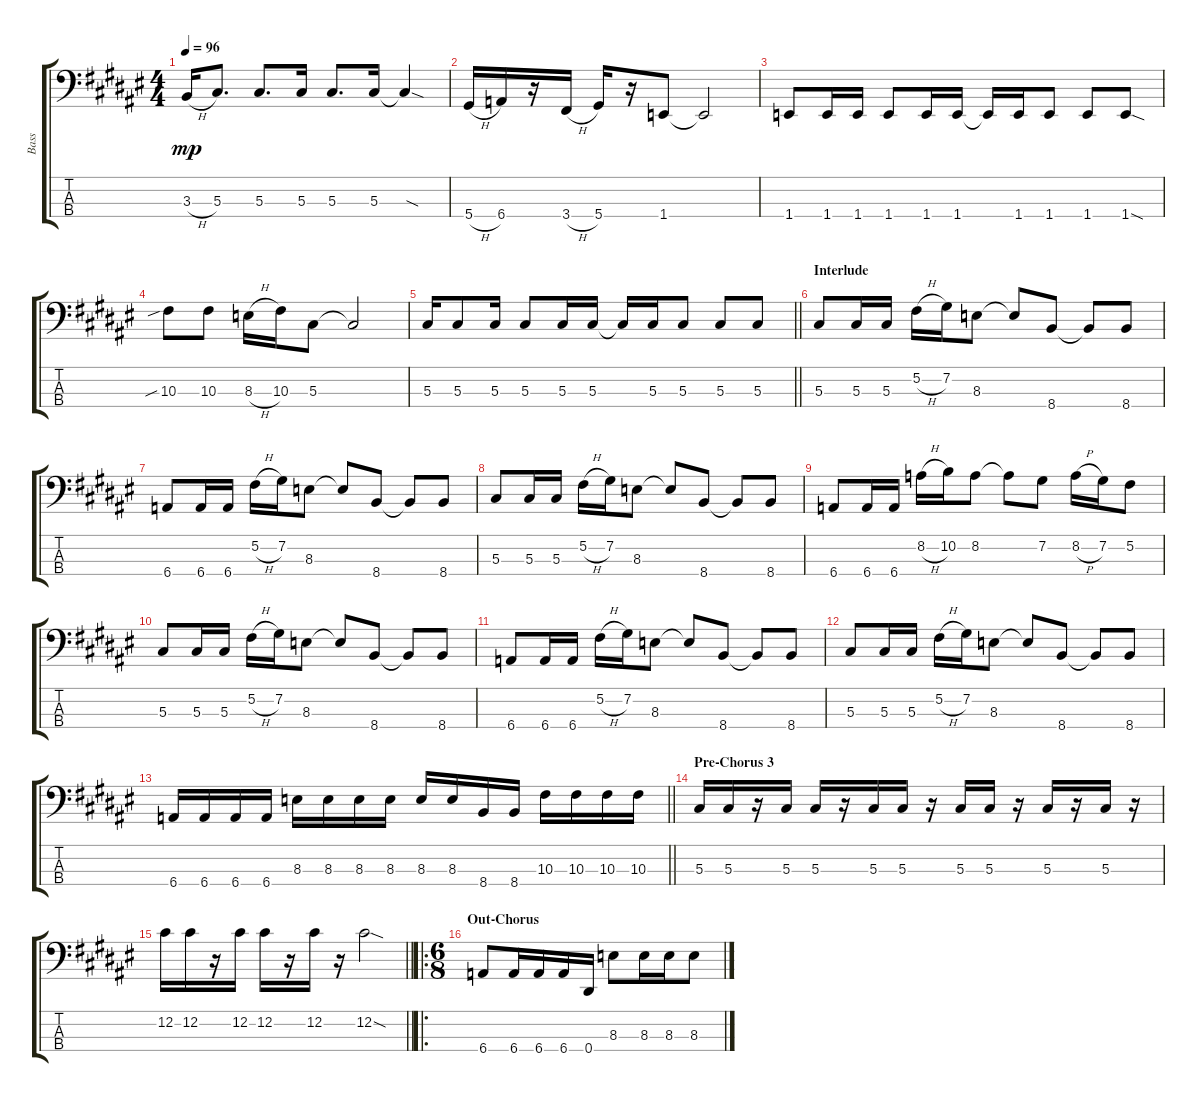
\track ("Bass" "Bass") {instrument electricbassfinger}
\staff {score tabs}
\tuning (Gb2 Db2 Ab1 Eb1) {hide}
\ts (4 4)
\tempo 96
\clef f4
\ks d#minor
3.3{h}.16{dy mp} 5.3.8{d} 5.3.8{d} 5.3.16 5.3.8{d} 5.3.16 5.3{sod t}.4 |
5.4{h}.16 6.4.16 r.16 3.4{h}.16 5.4.16 r.16 1.4.8 1.4{t}.2 |
1.4.8 1.4.16 1.4.16 1.4.8 1.4.16 1.4.16 1.4{t}.16 1.4.16 1.4.8 1.4.8 1.4{sod}.8 |
10.3{sib}.8 10.3.8 8.3{h}.16 10.3.16 5.3.8 5.3{t}.2 |
\barLineRight lightlight
5.3.16 5.3.8 5.3.16 5.3.8 5.3.16 5.3.16 5.3{t}.16 5.3.16 5.3.8 5.3.8 5.3.8 |
\section ("" "Interlude")
5.3.8 5.3.16 5.3.16 5.2{h}.16 7.2.16 8.3.8 8.3{t}.8 8.4.8 8.4{t}.8 8.4.8 |
6.4.8 6.4.16 6.4.16 5.2{h}.16 7.2.16 8.3.8 8.3{t}.8 8.4.8 8.4{t}.8 8.4.8 |
5.3.8 5.3.16 5.3.16 5.2{h}.16 7.2.16 8.3.8 8.3{t}.8 8.4.8 8.4{t}.8 8.4.8 |
6.4.8 6.4.16 6.4.16 8.2{h}.16 10.2.16 8.2.8 8.2{t}.8 7.2.8 8.2{h}.16 7.2.16 5.2.8 |
5.3.8 5.3.16 5.3.16 5.2{h}.16 7.2.16 8.3.8 8.3{t}.8 8.4.8 8.4{t}.8 8.4.8 |
6.4.8 6.4.16 6.4.16 5.2{h}.16 7.2.16 8.3.8 8.3{t}.8 8.4.8 8.4{t}.8 8.4.8 |
5.3.8 5.3.16 5.3.16 5.2{h}.16 7.2.16 8.3.8 8.3{t}.8 8.4.8 8.4{t}.8 8.4.8 |
\barLineRight lightlight
6.4.16 6.4.16 6.4.16 6.4.16 8.3.16 8.3.16 8.3.16 8.3.16 8.3.16 8.3.16 8.4.16 8.4.16 10.3.16 10.3.16 10.3.16 10.3.16 |
\section ("" "Pre-Chorus 3")
5.3.16 5.3.16 r.16 5.3.16 5.3.16 r.16 5.3.16 5.3.16 r.16 5.3.16 5.3.16 r.16 5.3.16 r.16 5.3.16 r.16 |
\barLineRight lightlight
12.2.16 12.2.16 r.16 12.2.16 12.2.16 r.16 12.2.16 r.16 12.2{sod}.2 |
\ro
\ts (6 8)
\section ("" "Out-Chorus")
6.4.8 6.4.16 6.4.16 6.4.16 0.4.16 8.3.8 8.3.16 8.3.16 8.3.8
